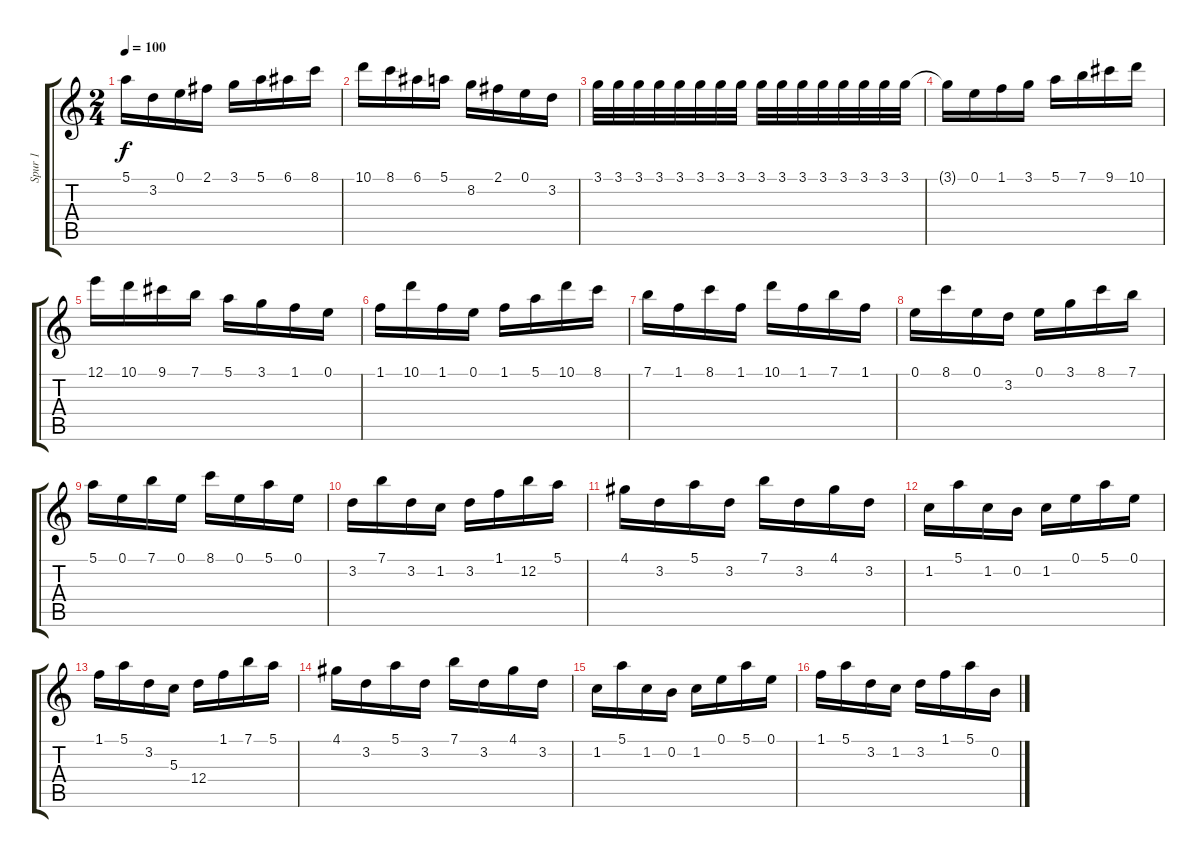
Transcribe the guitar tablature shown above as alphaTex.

\track ("Spur 1" "Spur 1") {instrument electricguitarclean}
\staff {score tabs}
\tuning (E4 B3 G3 D3 A2 E2) {hide}
\ts (2 4)
\tempo 100
\clef g2
\ks c
5.1{t}.16{dy f} 3.2.16{volume 12} 0.1.16 2.1.16 3.1.16 5.1.16 6.1.16 8.1.16 |
10.1.16 8.1.16 6.1.16 5.1.16 8.2.16 2.1.16 0.1.16 3.2.16 |
3.1.32{volume 16} 3.1.32 3.1.32 3.1.32 3.1.32 3.1.32 3.1.32 3.1.32 3.1.32 3.1.32 3.1.32{volume 12} 3.1.32 3.1.32 3.1.32 3.1.32 3.1.32 |
3.1{t}.16 0.1.16{volume 12} 1.1.16 3.1.16 5.1.16 7.1.16 9.1.16 10.1.16 |
12.1.16 10.1.16 9.1.16 7.1.16 5.1.16 3.1.16 1.1.16 0.1.16 |
1.1.16 10.1.16 1.1.16 0.1.16 1.1.16 5.1.16 10.1.16 8.1.16 |
7.1.16 1.1.16 8.1.16 1.1.16 10.1.16 1.1.16 7.1.16 1.1.16 |
0.1.16 8.1.16 0.1.16 3.2.16 0.1.16 3.1.16 8.1.16 7.1.16 |
5.1.16 0.1.16 7.1.16 0.1.16 8.1.16 0.1.16 5.1.16 0.1.16 |
3.2.16 7.1.16 3.2.16 1.2.16 3.2.16 1.1.16 12.2.16 5.1.16 |
4.1.16 3.2.16 5.1.16 3.2.16 7.1.16 3.2.16 4.1.16 3.2.16 |
1.2.16 5.1.16 1.2.16 0.2.16 1.2.16 0.1.16 5.1.16 0.1.16 |
1.1.16{volume 15} 5.1.16 3.2.16 5.3.16 12.4.16 1.1.16 7.1.16 5.1.16 |
4.1.16 3.2.16 5.1.16 3.2.16 7.1.16 3.2.16 4.1.16 3.2.16 |
1.2.16 5.1.16 1.2.16 0.2.16 1.2.16 0.1.16 5.1.16 0.1.16 |
1.1.16 5.1.16 3.2.16 1.2.16 3.2.16 1.1.16 5.1.16 0.2.16
